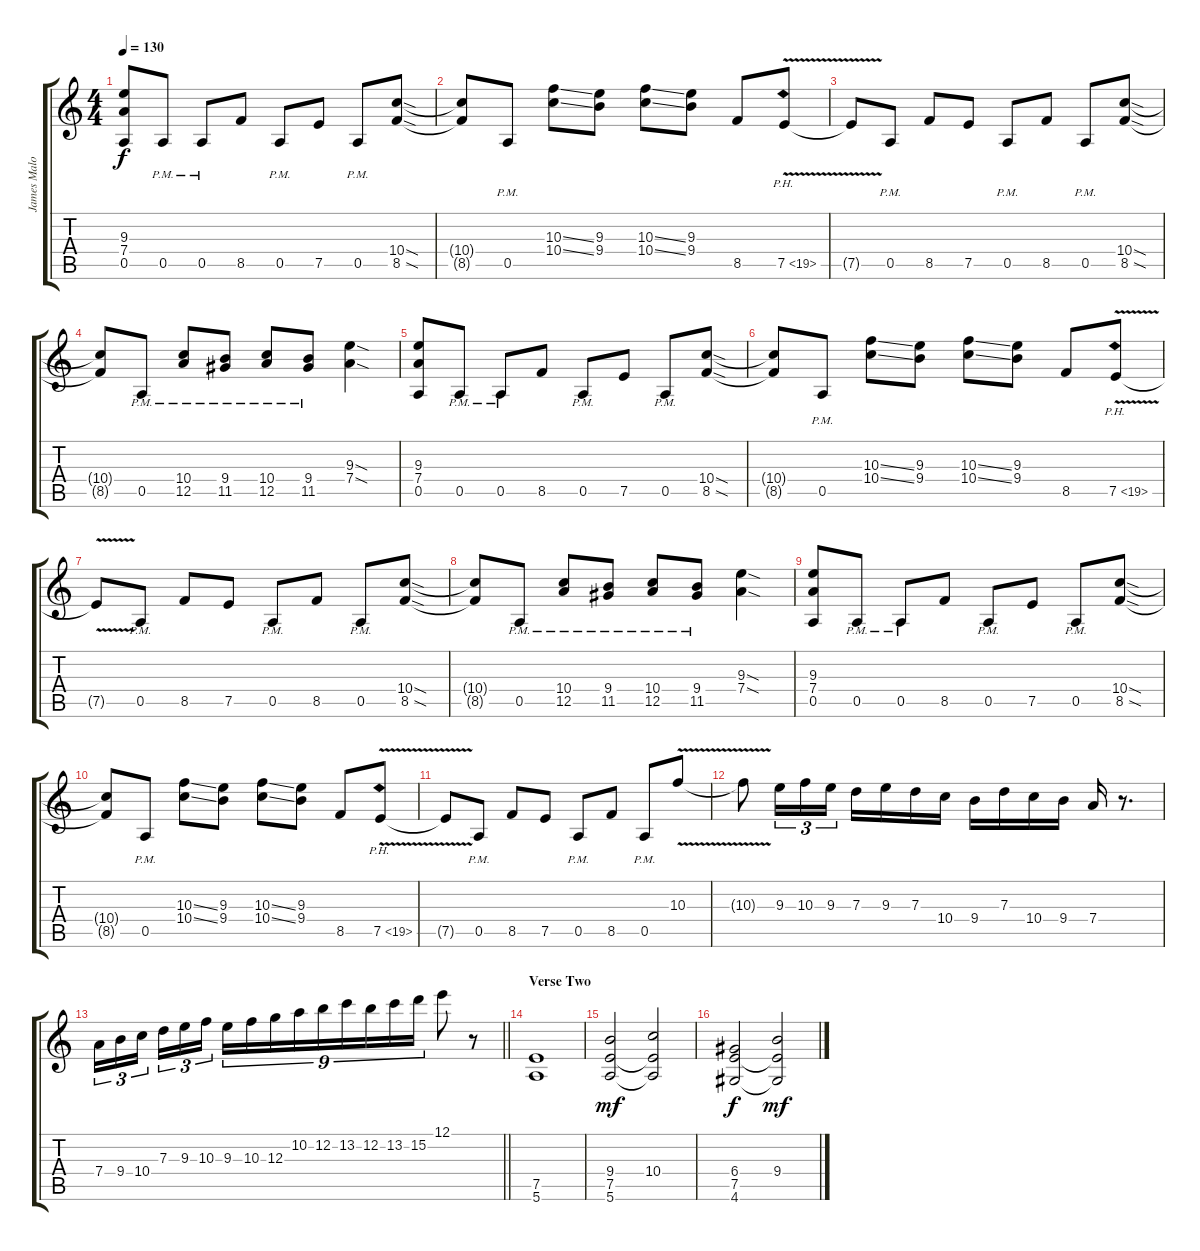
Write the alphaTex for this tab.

\track ("James Malone Rhythm" "James Malo") {instrument distortionguitar}
\staff {score tabs}
\tuning (E4 B3 G3 D3 A2 E2) {hide}
\ts (4 4)
\tempo 130
\clef g2
\ks c
(9.3 7.4 0.5).8{dy f} 0.5{pm}.8 0.5{pm}.8 8.5.8 0.5{pm}.8 7.5.8 0.5{pm}.8 (10.4{sod} 8.5{sod}).8 |
(10.4{t} 8.5{t}).8 0.5{pm}.8 (10.3{ss} 10.4{ss}).8 (9.3 9.4).8 (10.3{ss} 10.4{ss}).8 (9.3 9.4).8 8.5.8 7.5{ph 12 v}.8 |
7.5{t}.8 0.5{pm}.8 8.5.8 7.5.8 0.5{pm}.8 8.5.8 0.5{pm}.8 (10.4{sod} 8.5{sod}).8 |
(10.4{t} 8.5{t}).8 0.5{pm}.8 (10.4{pm} 12.5{pm}).8 (9.4{pm} 11.5{pm}).8 (10.4{pm} 12.5{pm}).8 (9.4{pm} 11.5{pm}).8 (9.3{sod} 7.4{sod}).4 |
(9.3 7.4 0.5).8 0.5{pm}.8 0.5{pm}.8 8.5.8 0.5{pm}.8 7.5.8 0.5{pm}.8 (10.4{sod} 8.5{sod}).8 |
(10.4{t} 8.5{t}).8 0.5{pm}.8 (10.3{ss} 10.4{ss}).8 (9.3 9.4).8 (10.3{ss} 10.4{ss}).8 (9.3 9.4).8 8.5.8 7.5{ph 12 v}.8 |
7.5{t}.8 0.5{pm}.8 8.5.8 7.5.8 0.5{pm}.8 8.5.8 0.5{pm}.8 (10.4{sod} 8.5{sod}).8 |
(10.4{t} 8.5{t}).8 0.5{pm}.8 (10.4{pm} 12.5{pm}).8 (9.4{pm} 11.5{pm}).8 (10.4{pm} 12.5{pm}).8 (9.4{pm} 11.5{pm}).8 (9.3{sod} 7.4{sod}).4 |
(9.3 7.4 0.5).8 0.5{pm}.8 0.5{pm}.8 8.5.8 0.5{pm}.8 7.5.8 0.5{pm}.8 (10.4{sod} 8.5{sod}).8 |
(10.4{t} 8.5{t}).8 0.5{pm}.8 (10.3{ss} 10.4{ss}).8 (9.3 9.4).8 (10.3{ss} 10.4{ss}).8 (9.3 9.4).8 8.5.8 7.5{ph 12 v}.8 |
7.5{t}.8 0.5{pm}.8 8.5.8 7.5.8 0.5{pm}.8 8.5.8 0.5{pm}.8 10.3{v}.8 |
10.3{t}.8 9.3.16{tu (3 2)} 10.3.16{tu (3 2)} 9.3.16{tu (3 2)} 7.3.16 9.3.16 7.3.16 10.4.16 9.4.16 7.3.16 10.4.16 9.4.16 7.4.16 r.8{d} |
\barLineRight lightlight
7.4.16{tu (3 2)} 9.4.16{tu (3 2)} 10.4.16{tu (3 2) beam splitsecondary} 7.3.16{tu (3 2)} 9.3.16{tu (3 2)} 10.3.16{tu (3 2)} 9.3.16{tu (9 8)} 10.3.16{tu (9 8)} 12.3.16{tu (9 8)} 10.2.16{tu (9 8)} 12.2.16{tu (9 8)} 13.2.16{tu (9 8)} 12.2.16{tu (9 8)} 13.2.16{tu (9 8)} 15.2.16{tu (9 8)} 12.1.8 r.8 |
\section ("" "Verse Two")
(7.5 5.6).1 |
(9.4 7.5 5.6).2{dy mf} (10.4 7.5{t} 5.6{t}).2 |
(6.4 7.5 4.6).2{dy f} (9.4 7.5{t} 4.6{t}).2{dy mf}
